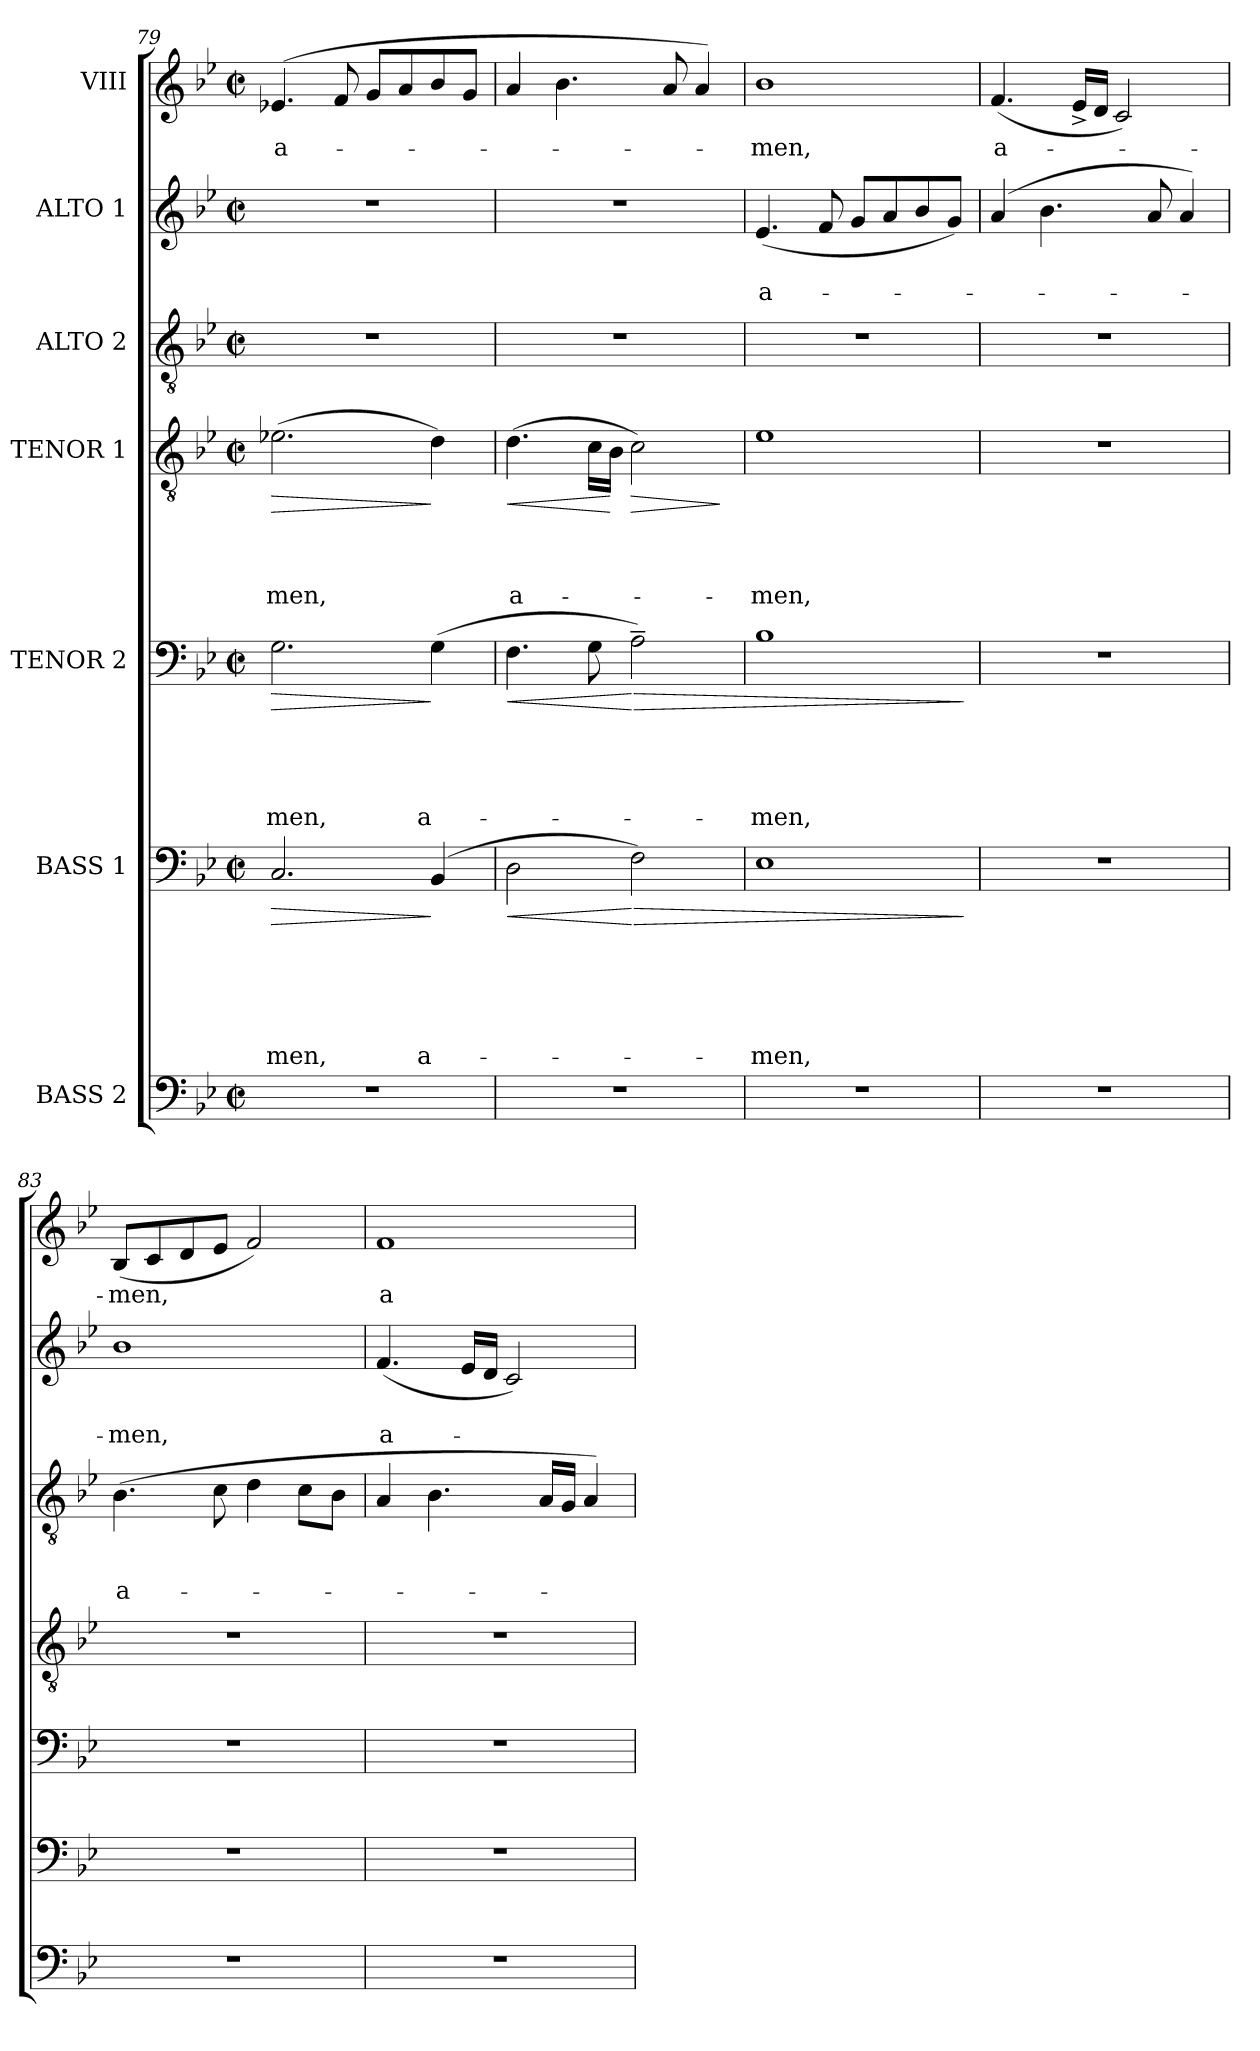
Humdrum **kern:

**kern	**kern	**text	**text	**text	**text	**text	**text	**dynam	**kern	**text	**text	**text	**text	**text	**dynam	**kern	**text	**text	**text	**text	**dynam	**kern	**text	**text	**text	**kern	**text	**text	**kern	**text
*part7	*part6	*part6	*part6	*part6	*part6	*part6	*part6	*part6	*part5	*part5	*part5	*part5	*part5	*part5	*part5	*part4	*part4	*part4	*part4	*part4	*part4	*part3	*part3	*part3	*part3	*part2	*part2	*part2	*part1	*part1
*staff7	*staff6	*staff6	*staff6	*staff6	*staff6	*staff6	*staff6	*staff6	*staff5	*staff5	*staff5	*staff5	*staff5	*staff5	*staff5	*staff4	*staff4	*staff4	*staff4	*staff4	*staff4	*staff3	*staff3	*staff3	*staff3	*staff2	*staff2	*staff2	*staff1	*staff1
*I"BASS 2	*I"BASS 1	*	*	*	*	*	*	*	*I"TENOR 2	*	*	*	*	*	*	*I"TENOR 1	*	*	*	*	*	*I"ALTO 2	*	*	*	*I"ALTO 1	*	*	*I"VIII	*
*clefF4	*clefF4	*	*	*	*	*	*	*	*clefF4	*	*	*	*	*	*	*clefGv2	*	*	*	*	*	*clefGv2	*	*	*	*clefG2	*	*	*clefG2	*
*k[b-e-]	*k[b-e-]	*	*	*	*	*	*	*	*k[b-e-]	*	*	*	*	*	*	*k[b-e-]	*	*	*	*	*	*k[b-e-]	*	*	*	*k[b-e-]	*	*	*k[b-e-]	*
*B-:	*B-:	*	*	*	*	*	*	*	*B-:	*	*	*	*	*	*	*B-:	*	*	*	*	*	*B-:	*	*	*	*B-:	*	*	*B-:	*
*M2/2	*M2/2	*	*	*	*	*	*	*	*M2/2	*	*	*	*	*	*	*M2/2	*	*	*	*	*	*M2/2	*	*	*	*M2/2	*	*	*M2/2	*
*met(c|)	*met(c|)	*	*	*	*	*	*	*	*met(c|)	*	*	*	*	*	*	*met(c|)	*	*	*	*	*	*met(c|)	*	*	*	*met(c|)	*	*	*met(c|)	*
=79	=79	=79	=79	=79	=79	=79	=79	=79	=79	=79	=79	=79	=79	=79	=79	=79	=79	=79	=79	=79	=79	=79	=79	=79	=79	=79	=79	=79	=79	=79
!	!	!	!	!	!	!	!LO:LY:b	!LO:HP:b	!	!	!	!	!	!LO:LY:b	!LO:HP:b	!	!	!	!	!LO:LY:b	!LO:HP:b	!	!	!	!	!	!	!	!	!LO:LY:b
1r	2.C/	.	.	.	.	.	-men,	>	2.G\	.	.	.	.	-men,	>	(>2.e-X\	.	.	.	-men,	>	1r	.	.	.	1r	.	.	(4.e-X/	a-
.	.	.	.	.	.	.	.	.	.	.	.	.	.	.	.	.	.	.	.	.	.	.	.	.	.	.	.	.	8f/	.
.	.	.	.	.	.	.	.	.	.	.	.	.	.	.	.	.	.	.	.	.	.	.	.	.	.	.	.	.	8g/L	.
.	.	.	.	.	.	.	.	.	.	.	.	.	.	.	.	.	.	.	.	.	.	.	.	.	.	.	.	.	8a/	.
!	!	!	!	!	!	!	!LO:LY:b	!	!	!	!	!	!	!LO:LY:b	!	!	!	!	!	!	!	!	!	!	!	!	!	!	!	!
.	(4BB-/	.	.	.	.	.	a-	]	(>4G\	.	.	.	.	a-	]	4d\)	.	.	.	.	]	.	.	.	.	.	.	.	8b-/	.
.	.	.	.	.	.	.	.	.	.	.	.	.	.	.	.	.	.	.	.	.	.	.	.	.	.	.	.	.	8g/J	.
=80	=80	=80	=80	=80	=80	=80	=80	=80	=80	=80	=80	=80	=80	=80	=80	=80	=80	=80	=80	=80	=80	=80	=80	=80	=80	=80	=80	=80	=80	=80
!	!	!	!	!	!	!	!	!LO:HP:b	!	!	!	!	!	!	!LO:HP:b	!	!	!	!	!LO:LY:b	!LO:HP:b	!	!	!	!	!	!	!	!	!
1r	2D\	.	.	.	.	.	.	<	4.F\	.	.	.	.	.	<	(>4.d\	.	.	.	a-	<	1r	.	.	.	1r	.	.	4a/	.
.	.	.	.	.	.	.	.	.	.	.	.	.	.	.	.	.	.	.	.	.	.	.	.	.	.	.	.	.	4.b-\	.
.	.	.	.	.	.	.	.	.	8G\	.	.	.	.	.	.	16c\LL	.	.	.	.	.	.	.	.	.	.	.	.	.	.
.	.	.	.	.	.	.	.	.	.	.	.	.	.	.	.	16B-\JJ	.	.	.	.	[	.	.	.	.	.	.	.	.	.
!	!	!	!	!	!	!	!	!LO:HP:n=1:b	!	!	!	!	!	!	!LO:HP:n=1:b	!	!	!	!	!	!LO:HP:b	!	!	!	!	!	!	!	!	!
.	2F\)	.	.	.	.	.	.	[ >	2A~>\)	.	.	.	.	.	[ >	2c\)	.	.	.	.	>	.	.	.	.	.	.	.	.	.
.	.	.	.	.	.	.	.	.	.	.	.	.	.	.	.	.	.	.	.	.	.	.	.	.	.	.	.	.	8a/	.
.	.	.	.	.	.	.	.	.	.	.	.	.	.	.	.	.	.	.	.	.	.	.	.	.	.	.	.	.	4a/)	.
.	.	.	.	.	.	.	.	.	.	.	.	.	.	.	.	.	.	.	.	.	]	.	.	.	.	.	.	.	.	.
=81	=81	=81	=81	=81	=81	=81	=81	=81	=81	=81	=81	=81	=81	=81	=81	=81	=81	=81	=81	=81	=81	=81	=81	=81	=81	=81	=81	=81	=81	=81
!	!	!	!	!	!	!	!LO:LY:b	!	!	!	!	!	!	!LO:LY:b	!	!	!	!	!	!LO:LY:b	!	!	!	!	!	!	!	!LO:LY:b	!	!LO:LY:b
1r	1E-	.	.	.	.	.	-men,	.	1B-	.	.	.	.	-men,	.	1e-	.	.	.	-men,	.	1r	.	.	.	(4.e-/	.	a-	1b-	-men,
.	.	.	.	.	.	.	.	.	.	.	.	.	.	.	.	.	.	.	.	.	.	.	.	.	.	8f/	.	.	.	.
.	.	.	.	.	.	.	.	.	.	.	.	.	.	.	.	.	.	.	.	.	.	.	.	.	.	8g/L	.	.	.	.
.	.	.	.	.	.	.	.	.	.	.	.	.	.	.	.	.	.	.	.	.	.	.	.	.	.	8a/	.	.	.	.
.	.	.	.	.	.	.	.	.	.	.	.	.	.	.	.	.	.	.	.	.	.	.	.	.	.	8b-/	.	.	.	.
.	.	.	.	.	.	.	.	.	.	.	.	.	.	.	.	.	.	.	.	.	.	.	.	.	.	8g/J)	.	.	.	.
.	.	.	.	.	.	.	.	]	.	.	.	.	.	.	]	.	.	.	.	.	.	.	.	.	.	.	.	.	.	.
!!LO:PB:g=z
=82	=82	=82	=82	=82	=82	=82	=82	=82	=82	=82	=82	=82	=82	=82	=82	=82	=82	=82	=82	=82	=82	=82	=82	=82	=82	=82	=82	=82	=82	=82
!	!	!	!	!	!	!	!	!	!	!	!	!	!	!	!	!	!	!	!	!	!	!	!	!	!	!	!	!	!	!LO:LY:b
1r	1r	.	.	.	.	.	.	.	1r	.	.	.	.	.	.	1r	.	.	.	.	.	1r	.	.	.	(4a/	.	.	(<4.f/	a-
.	.	.	.	.	.	.	.	.	.	.	.	.	.	.	.	.	.	.	.	.	.	.	.	.	.	4.b-\	.	.	.	.
.	.	.	.	.	.	.	.	.	.	.	.	.	.	.	.	.	.	.	.	.	.	.	.	.	.	.	.	.	16e-^</LL	.
.	.	.	.	.	.	.	.	.	.	.	.	.	.	.	.	.	.	.	.	.	.	.	.	.	.	.	.	.	16d/JJ	.
.	.	.	.	.	.	.	.	.	.	.	.	.	.	.	.	.	.	.	.	.	.	.	.	.	.	.	.	.	2c/)	.
.	.	.	.	.	.	.	.	.	.	.	.	.	.	.	.	.	.	.	.	.	.	.	.	.	.	8a/	.	.	.	.
.	.	.	.	.	.	.	.	.	.	.	.	.	.	.	.	.	.	.	.	.	.	.	.	.	.	4a/)	.	.	.	.
=83	=83	=83	=83	=83	=83	=83	=83	=83	=83	=83	=83	=83	=83	=83	=83	=83	=83	=83	=83	=83	=83	=83	=83	=83	=83	=83	=83	=83	=83	=83
!	!	!	!	!	!	!	!	!	!	!	!	!	!	!	!	!	!	!	!	!	!	!	!	!	!LO:LY:b	!	!	!LO:LY:b	!	!LO:LY:b
1r	1r	.	.	.	.	.	.	.	1r	.	.	.	.	.	.	1r	.	.	.	.	.	(>4.B-\	.	.	a-	1b-	.	-men,	(<8B-/L	-men,
.	.	.	.	.	.	.	.	.	.	.	.	.	.	.	.	.	.	.	.	.	.	.	.	.	.	.	.	.	8c/	.
.	.	.	.	.	.	.	.	.	.	.	.	.	.	.	.	.	.	.	.	.	.	.	.	.	.	.	.	.	8d/	.
.	.	.	.	.	.	.	.	.	.	.	.	.	.	.	.	.	.	.	.	.	.	8c\	.	.	.	.	.	.	8e-/J	.
.	.	.	.	.	.	.	.	.	.	.	.	.	.	.	.	.	.	.	.	.	.	4d\	.	.	.	.	.	.	2f/)	.
.	.	.	.	.	.	.	.	.	.	.	.	.	.	.	.	.	.	.	.	.	.	8c\L	.	.	.	.	.	.	.	.
.	.	.	.	.	.	.	.	.	.	.	.	.	.	.	.	.	.	.	.	.	.	8B-\J	.	.	.	.	.	.	.	.
=84	=84	=84	=84	=84	=84	=84	=84	=84	=84	=84	=84	=84	=84	=84	=84	=84	=84	=84	=84	=84	=84	=84	=84	=84	=84	=84	=84	=84	=84	=84
!	!	!	!	!	!	!	!	!	!	!	!	!	!	!	!	!	!	!	!	!	!	!	!	!	!	!	!	!LO:LY:b	!	!LO:LY:b:rj
1r	1r	.	.	.	.	.	.	.	1r	.	.	.	.	.	.	1r	.	.	.	.	.	4A/	.	.	.	(<4.f/	.	a-	1f	a-
.	.	.	.	.	.	.	.	.	.	.	.	.	.	.	.	.	.	.	.	.	.	4.B-\	.	.	.	.	.	.	.	.
.	.	.	.	.	.	.	.	.	.	.	.	.	.	.	.	.	.	.	.	.	.	.	.	.	.	16e-/LL	.	.	.	.
.	.	.	.	.	.	.	.	.	.	.	.	.	.	.	.	.	.	.	.	.	.	.	.	.	.	16d/JJ	.	.	.	.
.	.	.	.	.	.	.	.	.	.	.	.	.	.	.	.	.	.	.	.	.	.	.	.	.	.	2c/)	.	.	.	.
.	.	.	.	.	.	.	.	.	.	.	.	.	.	.	.	.	.	.	.	.	.	16A/LL	.	.	.	.	.	.	.	.
.	.	.	.	.	.	.	.	.	.	.	.	.	.	.	.	.	.	.	.	.	.	16G/JJ	.	.	.	.	.	.	.	.
.	.	.	.	.	.	.	.	.	.	.	.	.	.	.	.	.	.	.	.	.	.	4A/)	.	.	.	.	.	.	.	.
=	=	=	=	=	=	=	=	=	=	=	=	=	=	=	=	=	=	=	=	=	=	=	=	=	=	=	=	=	=	=
*-	*-	*-	*-	*-	*-	*-	*-	*-	*-	*-	*-	*-	*-	*-	*-	*-	*-	*-	*-	*-	*-	*-	*-	*-	*-	*-	*-	*-	*-	*-
